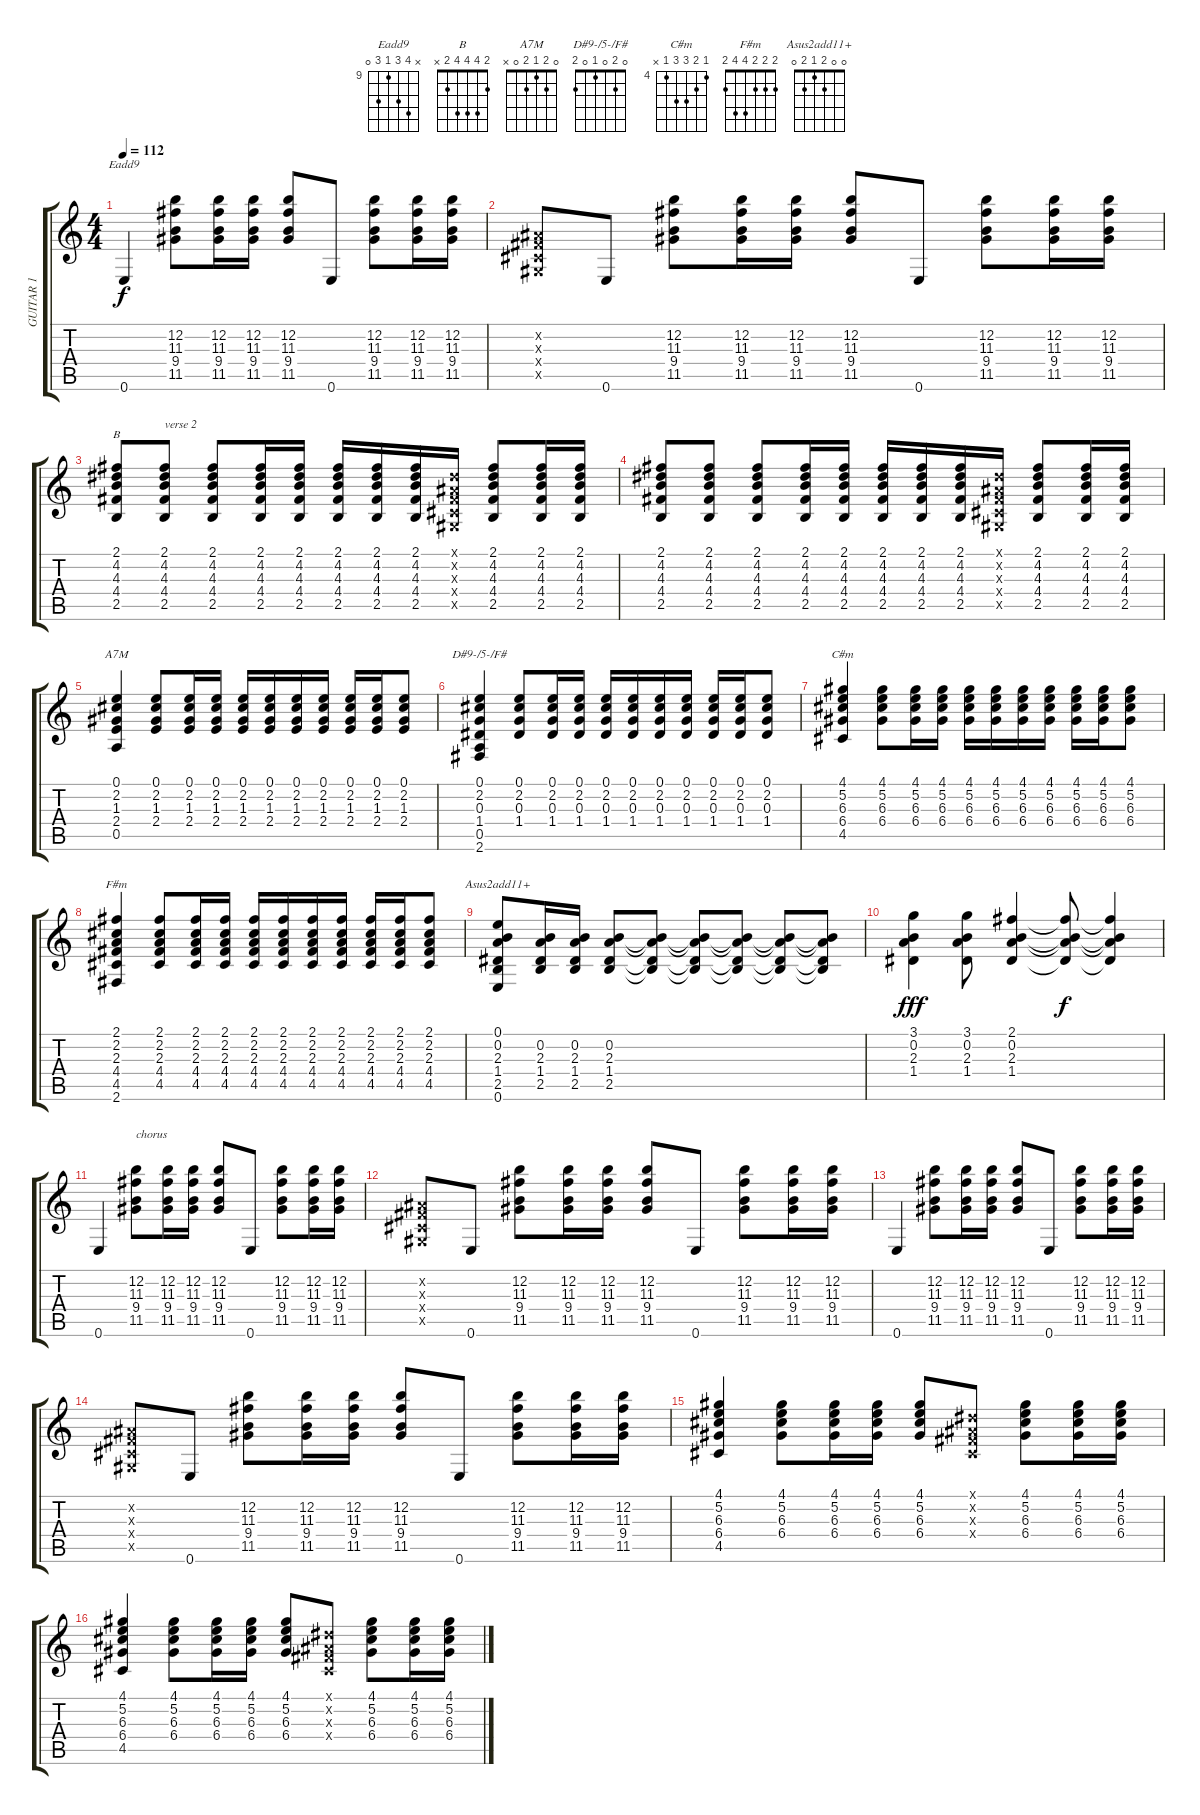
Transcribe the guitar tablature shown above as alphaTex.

\track ("GUITAR 1" "GUITAR 1") {instrument acousticguitarnylon}
\staff {score tabs}
\tuning (E4 B3 G3 D3 A2 E2) {hide}
\chord ("Eadd9" x 12 11 9 11 0) {firstfret 9}
\chord ("B" 2 4 4 4 2 x)
\chord ("A7M" 0 2 1 2 0 x)
\chord ("D#9-/5-/F#" 0 2 0 1 0 2)
\chord ("C#m" 4 5 6 6 4 x) {firstfret 4}
\chord ("F#m" 2 2 2 4 4 2)
\chord ("Asus2add11+" 0 0 2 1 2 0)
\ts (4 4)
\tempo 112
\clef g2
\ks c
0.6.4{ch "Eadd9" dy f} (12.2 11.3 9.4 11.5).8 (12.2 11.3 9.4 11.5).16 (12.2 11.3 9.4 11.5).16 (12.2 11.3 9.4 11.5).8 0.6.8 (12.2 11.3 9.4 11.5).8 (12.2 11.3 9.4 11.5).16 (12.2 11.3 9.4 11.5).16 |
(-1.2{x} -1.3{x} -1.4{x} -1.5{x}).8 0.6.8 (12.2 11.3 9.4 11.5).8 (12.2 11.3 9.4 11.5).16 (12.2 11.3 9.4 11.5).16 (12.2 11.3 9.4 11.5).8 0.6.8 (12.2 11.3 9.4 11.5).8 (12.2 11.3 9.4 11.5).16 (12.2 11.3 9.4 11.5).16 |
(2.1 4.2 4.3 4.4 2.5).8{ch "B"} (2.1 4.2 4.3 4.4 2.5).8{txt "verse 2"} (2.1 4.2 4.3 4.4 2.5).8 (2.1 4.2 4.3 4.4 2.5).16 (2.1 4.2 4.3 4.4 2.5).16 (2.1 4.2 4.3 4.4 2.5).16 (2.1 4.2 4.3 4.4 2.5).16 (2.1 4.2 4.3 4.4 2.5).16 (-1.1{x} -1.2{x} -1.3{x} -1.4{x} -1.5{x}).16 (2.1 4.2 4.3 4.4 2.5).8 (2.1 4.2 4.3 4.4 2.5).16 (2.1 4.2 4.3 4.4 2.5).16 |
(2.1 4.2 4.3 4.4 2.5).8 (2.1 4.2 4.3 4.4 2.5).8 (2.1 4.2 4.3 4.4 2.5).8 (2.1 4.2 4.3 4.4 2.5).16 (2.1 4.2 4.3 4.4 2.5).16 (2.1 4.2 4.3 4.4 2.5).16 (2.1 4.2 4.3 4.4 2.5).16 (2.1 4.2 4.3 4.4 2.5).16 (-1.1{x} -1.2{x} -1.3{x} -1.4{x} -1.5{x}).16 (2.1 4.2 4.3 4.4 2.5).8 (2.1 4.2 4.3 4.4 2.5).16 (2.1 4.2 4.3 4.4 2.5).16 |
(0.1 2.2 1.3 2.4 0.5).4{ch "A7M"} (0.1 2.2 1.3 2.4).8 (0.1 2.2 1.3 2.4).16 (0.1 2.2 1.3 2.4).16 (0.1 2.2 1.3 2.4).16 (0.1 2.2 1.3 2.4).16 (0.1 2.2 1.3 2.4).16 (0.1 2.2 1.3 2.4).16 (0.1 2.2 1.3 2.4).16 (0.1 2.2 1.3 2.4).16 (0.1 2.2 1.3 2.4).8 |
(0.1 2.2 0.3 1.4 0.5 2.6).4{ch "D#9-/5-/F#"} (0.1 2.2 0.3 1.4).8 (0.1 2.2 0.3 1.4).16 (0.1 2.2 0.3 1.4).16 (0.1 2.2 0.3 1.4).16 (0.1 2.2 0.3 1.4).16 (0.1 2.2 0.3 1.4).16 (0.1 2.2 0.3 1.4).16 (0.1 2.2 0.3 1.4).16 (0.1 2.2 0.3 1.4).16 (0.1 2.2 0.3 1.4).8 |
(4.1 5.2 6.3 6.4 4.5).4{ch "C#m"} (4.1 5.2 6.3 6.4).8 (4.1 5.2 6.3 6.4).16 (4.1 5.2 6.3 6.4).16 (4.1 5.2 6.3 6.4).16 (4.1 5.2 6.3 6.4).16 (4.1 5.2 6.3 6.4).16 (4.1 5.2 6.3 6.4).16 (4.1 5.2 6.3 6.4).16 (4.1 5.2 6.3 6.4).16 (4.1 5.2 6.3 6.4).8 |
(2.1 2.2 2.3 4.4 4.5 2.6).4{ch "F#m"} (2.1 2.2 2.3 4.4 4.5).8 (2.1 2.2 2.3 4.4 4.5).16 (2.1 2.2 2.3 4.4 4.5).16 (2.1 2.2 2.3 4.4 4.5).16 (2.1 2.2 2.3 4.4 4.5).16 (2.1 2.2 2.3 4.4 4.5).16 (2.1 2.2 2.3 4.4 4.5).16 (2.1 2.2 2.3 4.4 4.5).16 (2.1 2.2 2.3 4.4 4.5).16 (2.1 2.2 2.3 4.4 4.5).8 |
(0.1 0.2 2.3 1.4 2.5 0.6).8{ch "Asus2add11+"} (0.2 2.3 1.4 2.5).16 (0.2 2.3 1.4 2.5).16 (0.2 2.3 1.4 2.5).8 (0.2{t} 2.3{t} 1.4{t} 2.5{t}).8 (0.2{t} 2.3{t} 1.4{t} 2.5{t}).8 (0.2{t} 2.3{t} 1.4{t} 2.5{t}).8 (0.2{t} 2.3{t} 1.4{t} 2.5{t}).8 (0.2{t} 2.3{t} 1.4{t} 2.5{t}).8 |
(3.1 0.2 2.3 1.4).4{dy fff} (3.1 0.2 2.3 1.4).8 (2.1 0.2 2.3 1.4).4 (2.1{t} 0.2{t} 2.3{t} 1.4{t}).8{dy f} (2.1{t} 0.2{t} 2.3{t} 1.4{t}).4 |
0.6.4 (12.2 11.3 9.4 11.5).8{txt "chorus "} (12.2 11.3 9.4 11.5).16 (12.2 11.3 9.4 11.5).16 (12.2 11.3 9.4 11.5).8 0.6.8 (12.2 11.3 9.4 11.5).8 (12.2 11.3 9.4 11.5).16 (12.2 11.3 9.4 11.5).16 |
(-1.2{x} -1.3{x} -1.4{x} -1.5{x}).8 0.6.8 (12.2 11.3 9.4 11.5).8 (12.2 11.3 9.4 11.5).16 (12.2 11.3 9.4 11.5).16 (12.2 11.3 9.4 11.5).8 0.6.8 (12.2 11.3 9.4 11.5).8 (12.2 11.3 9.4 11.5).16 (12.2 11.3 9.4 11.5).16 |
0.6.4 (12.2 11.3 9.4 11.5).8 (12.2 11.3 9.4 11.5).16 (12.2 11.3 9.4 11.5).16 (12.2 11.3 9.4 11.5).8 0.6.8 (12.2 11.3 9.4 11.5).8 (12.2 11.3 9.4 11.5).16 (12.2 11.3 9.4 11.5).16 |
(-1.2{x} -1.3{x} -1.4{x} -1.5{x}).8 0.6.8 (12.2 11.3 9.4 11.5).8 (12.2 11.3 9.4 11.5).16 (12.2 11.3 9.4 11.5).16 (12.2 11.3 9.4 11.5).8 0.6.8 (12.2 11.3 9.4 11.5).8 (12.2 11.3 9.4 11.5).16 (12.2 11.3 9.4 11.5).16 |
(4.1 5.2 6.3 6.4 4.5).4 (4.1 5.2 6.3 6.4).8 (4.1 5.2 6.3 6.4).16 (4.1 5.2 6.3 6.4).16 (4.1 5.2 6.3 6.4).8 (-1.1{x} -1.2{x} -1.3{x} -1.4{x}).8 (4.1 5.2 6.3 6.4).8 (4.1 5.2 6.3 6.4).16 (4.1 5.2 6.3 6.4).16 |
(4.1 5.2 6.3 6.4 4.5).4 (4.1 5.2 6.3 6.4).8 (4.1 5.2 6.3 6.4).16 (4.1 5.2 6.3 6.4).16 (4.1 5.2 6.3 6.4).8 (-1.1{x} -1.2{x} -1.3{x} -1.4{x}).8 (4.1 5.2 6.3 6.4).8 (4.1 5.2 6.3 6.4).16 (4.1 5.2 6.3 6.4).16
